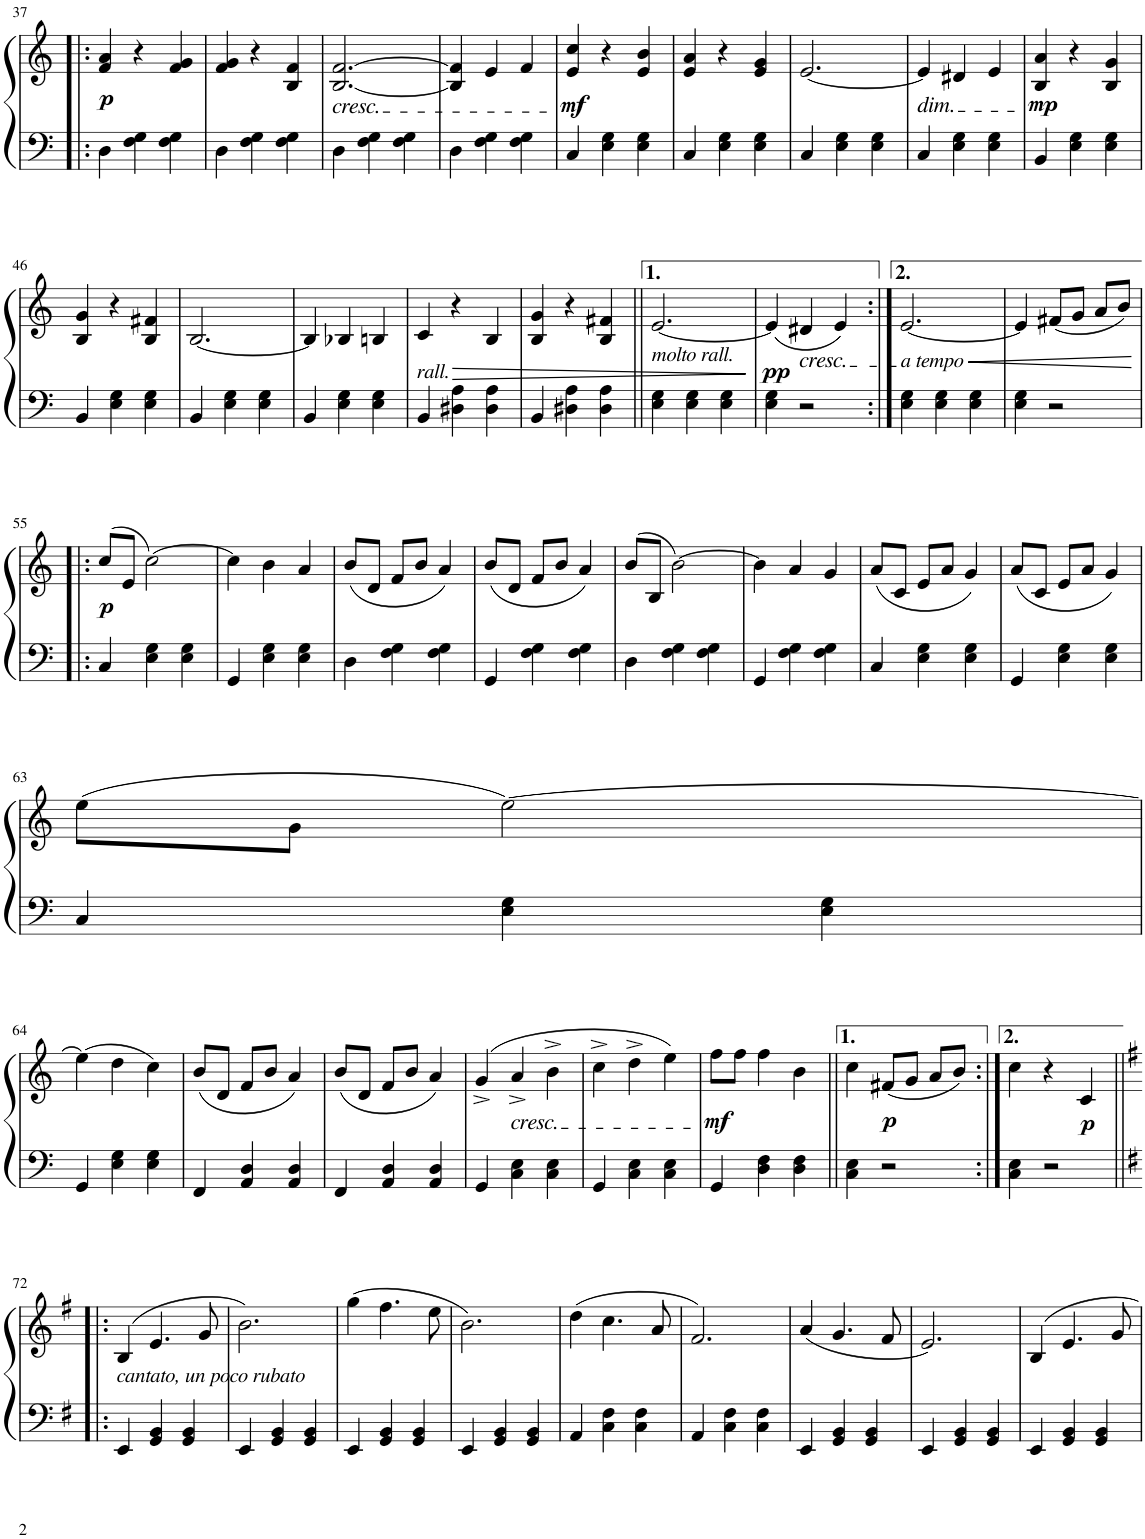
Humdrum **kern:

**kern	**kern	**dynam
*part1	*part1	*part1
*staff2	*staff1	*staff1/2
*I"Piano	*	*
*I'Pno.	*	*
!!LO:PB:g=z
*clefF4	*clefG2	*
*k[]	*k[]	*
*M3/4	*M3/4	*
=37!|:	=37!|:	=37!|:
!	!	!LO:DY:b
4D\	4f/ 4a/	p
4F\ 4G\	4r	.
4F\ 4G\	4f/ 4g/	.
=38	=38	=38
4D\	4f/ 4g/	.
4F\ 4G\	4r	.
4F\ 4G\	4B/ 4f/	.
=39	=39	=39
!	!LO:TX:b:i:t=cresc.	!
4D\	[2.B/ [2.f/	.
4F\ 4G\	.	.
4F\ 4G\	.	.
=40	=40	=40
4D\	4B/] 4f/]	.
4F\ 4G\	4e/	.
4F\ 4G\	4f/	.
=41	=41	=41
!	!	!LO:DY:b
4C/	4e/ 4cc/	mf
4E\ 4G\	4r	.
4E\ 4G\	4e/ 4b/	.
=42	=42	=42
4C/	4e/ 4a/	.
4E\ 4G\	4r	.
4E\ 4G\	4e/ 4g/	.
=43	=43	=43
4C/	[2.e/	.
4E\ 4G\	.	.
4E\ 4G\	.	.
=44	=44	=44
!	!LO:TX:b:i:t=dim.	!
4C/	4e/]	.
4E\ 4G\	4d#X/	.
4E\ 4G\	4e/	.
=45	=45	=45
!	!	!LO:DY:b
4BB/	4B/ 4a/	mp
4E\ 4G\	4r	.
4E\ 4G\	4B/ 4g/	.
!!LO:LB:g=z
=46	=46	=46
4BB/	4B/ 4g/	.
4E\ 4G\	4r	.
4E\ 4G\	4B/ 4f#X/	.
=47	=47	=47
4BB/	[2.B/	.
4E\ 4G\	.	.
4E\ 4G\	.	.
=48	=48	=48
4BB/	4B/]	.
4E\ 4G\	4B-X/	.
4E\ 4G\	4Bn/	.
=49	=49	=49
!	!LO:TX:b:i:t=rall.	!
!	!	!LO:HP:b
4BB/	4c/	>
4D#X\ 4A\	4r	.
4D#\ 4A\	4B/	.
=50	=50	=50
4BB/	4B/ 4g/	.
4D#X\ 4A\	4r	.
4D#\ 4A\	4B/ 4f#X/	.
=51||	=51||	=51||
!	!LO:TX:b:i:t=molto rall.	!
4E\ 4G\	[2.e/	.
4E\ 4G\	.	.
4E\ 4G\	.	.
.	.	]
=52	=52	=52
!	!	!LO:DY:b
4E\ 4G\	(4e/]	pp
!	!LO:TX:b:i:t=cresc.	!
2r	4d#X/	.
.	4e/)	.
=53:|!	=53:|!	=53:|!
!	!LO:TX:b:i:t=a tempo	!
!	!	!LO:HP:b
4E\ 4G\	[2.e/	<
4E\ 4G\	.	.
4E\ 4G\	.	.
=54	=54	=54
4E\ 4G\	4e/]	.
2r	(8f#X/L	.
.	8g/J	.
.	8a/L	.
.	8b/J)	.
.	.	[
!!LO:LB:g=z
=55!|:	=55!|:	=55!|:
!	!	!LO:DY:b
4C/	(8cc/L	p
.	8e/J	.
4E\ 4G\	[2cc\)	.
4E\ 4G\	.	.
=56	=56	=56
4GG/	4cc\]	.
4E\ 4G\	4b\	.
4E\ 4G\	4a/	.
=57	=57	=57
4D\	(8b/L	.
.	8d/J	.
4F\ 4G\	8f/L	.
.	8b/J	.
4F\ 4G\	4a/)	.
=58	=58	=58
4GG/	(8b/L	.
.	8d/J	.
4F\ 4G\	8f/L	.
.	8b/J	.
4F\ 4G\	4a/)	.
=59	=59	=59
4D\	(8b/L	.
.	8B/J	.
4F\ 4G\	[2b\)	.
4F\ 4G\	.	.
=60	=60	=60
4GG/	4b\]	.
4F\ 4G\	4a/	.
4F\ 4G\	4g/	.
=61	=61	=61
4C/	(8a/L	.
.	8c/J	.
4E\ 4G\	8e/L	.
.	8a/J	.
4E\ 4G\	4g/)	.
=62	=62	=62
4GG/	(8a/L	.
.	8c/J	.
4E\ 4G\	8e/L	.
.	8a/J	.
4E\ 4G\	4g/)	.
!!LO:LB:g=z
=63	=63	=63
4C/	(8ee\L	.
.	8g\J	.
4E\ 4G\	[2ee\)	.
4E\ 4G\	.	.
!!LO:LB:g=z
=64	=64	=64
4GG/	(4ee\]	.
4E\ 4G\	4dd\	.
4E\ 4G\	4cc\)	.
=65	=65	=65
4FF/	(8b/L	.
.	8d/J	.
4AA/ 4D/	8f/L	.
.	8b/J	.
4AA/ 4D/	4a/)	.
=66	=66	=66
4FF/	(8b/L	.
.	8d/J	.
4AA/ 4D/	8f/L	.
.	8b/J	.
4AA/ 4D/	4a/)	.
=67	=67	=67
4GG/	(4g^/	.
!	!LO:TX:b:i:t=cresc.	!
4C\ 4E\	4a^/	.
4C\ 4E\	4b^\	.
=68	=68	=68
4GG/	4cc^\	.
4C\ 4E\	4dd^\	.
4C\ 4E\	4ee\)	.
=69	=69	=69
!	!	!LO:DY:b
4GG/	8ff\L	mf
.	8ff\J	.
4D\ 4F\	4ff\	.
4D\ 4F\	4b\	.
=70||	=70||	=70||
4C\ 4E\	4cc\	.
!	!	!LO:DY:b
2r	(8f#X/L	p
.	8g/J	.
.	8a/L	.
.	8b/J)	.
=71:|!	=71:|!	=71:|!
4C\ 4E\	4cc\	.
2r	4r	.
!	!	!LO:DY:b
.	4c/	p
!!LO:LB:g=z
=72!|:	=72!|:	=72!|:
*k[f#]	*k[f#]	*
!	!LO:TX:b:i:t=cantato, un poco rubato	!
4EE/	(4B/	.
4GG/ 4BB/	4.e/	.
4GG/ 4BB/	.	.
.	8g/	.
=73	=73	=73
4EE/	2.b\)	.
4GG/ 4BB/	.	.
4GG/ 4BB/	.	.
=74	=74	=74
4EE/	(4gg\	.
4GG/ 4BB/	4.ff#\	.
4GG/ 4BB/	.	.
.	8ee\	.
=75	=75	=75
4EE/	2.b\)	.
4GG/ 4BB/	.	.
4GG/ 4BB/	.	.
=76	=76	=76
4AA/	(4dd\	.
4C\ 4F#\	4.cc\	.
4C\ 4F#\	.	.
.	8a/	.
=77	=77	=77
4AA/	2.f#/)	.
4C\ 4F#\	.	.
4C\ 4F#\	.	.
=78	=78	=78
4EE/	(4a/	.
4GG/ 4BB/	4.g/	.
4GG/ 4BB/	.	.
.	8f#/	.
=79	=79	=79
4EE/	2.e/)	.
4GG/ 4BB/	.	.
4GG/ 4BB/	.	.
=80	=80	=80
4EE/	4B/	.
4GG/ 4BB/	4.e/	.
4GG/ 4BB/	.	.
.	8g/	.
=	=	=
*-	*-	*-
